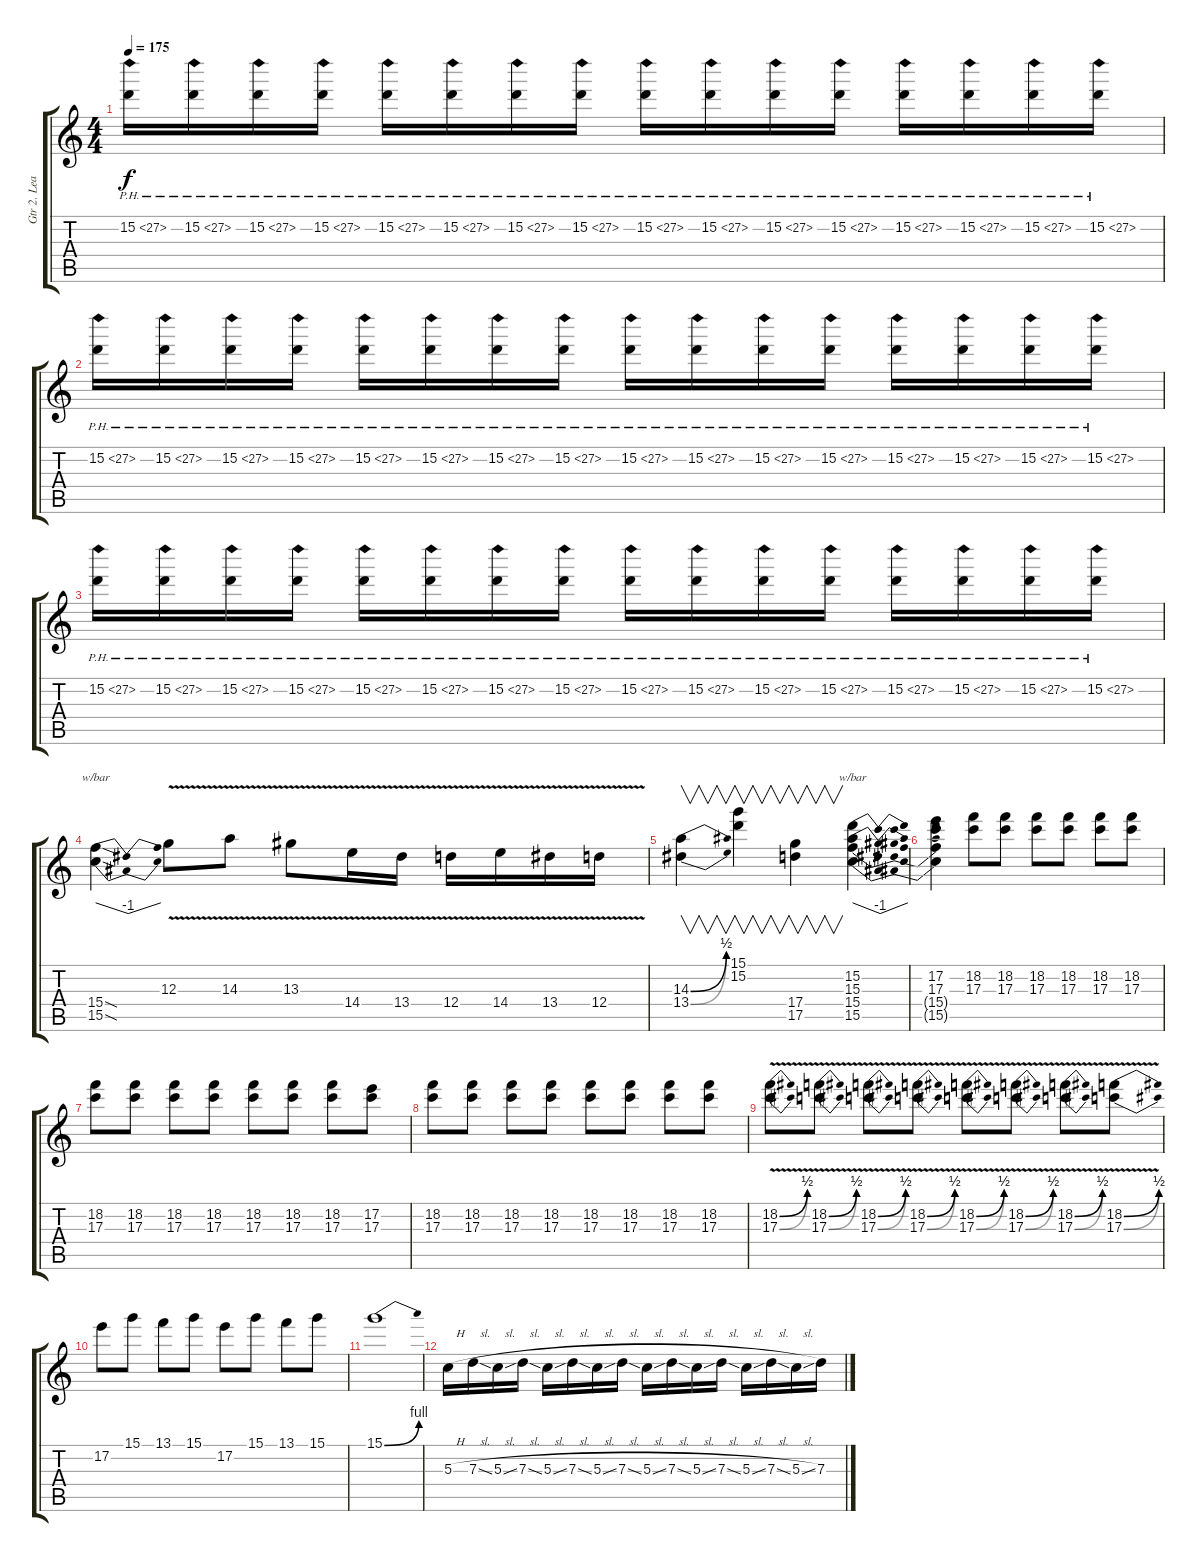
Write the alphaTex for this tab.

\track ("Gtr 2. Lead (Borna Kuèa)" "Gtr 2. Lea") {instrument distortionguitar}
\staff {score tabs}
\tuning (E4 B3 G3 D3 A2 E2) {hide}
\ts (4 4)
\tempo 175
\clef g2
\ks c
15.2{ph 12}.16{dy f} 15.2{ph 12}.16 15.2{ph 12}.16 15.2{ph 12}.16 15.2{ph 12}.16 15.2{ph 12}.16 15.2{ph 12}.16 15.2{ph 12}.16 15.2{ph 12}.16 15.2{ph 12}.16 15.2{ph 12}.16 15.2{ph 12}.16 15.2{ph 12}.16 15.2{ph 12}.16 15.2{ph 12}.16 15.2{ph 12}.16 |
15.2{ph 12}.16 15.2{ph 12}.16 15.2{ph 12}.16 15.2{ph 12}.16 15.2{ph 12}.16 15.2{ph 12}.16 15.2{ph 12}.16 15.2{ph 12}.16 15.2{ph 12}.16 15.2{ph 12}.16 15.2{ph 12}.16 15.2{ph 12}.16 15.2{ph 12}.16 15.2{ph 12}.16 15.2{ph 12}.16 15.2{ph 12}.16 |
15.2{ph 12}.16 15.2{ph 12}.16 15.2{ph 12}.16 15.2{ph 12}.16 15.2{ph 12}.16 15.2{ph 12}.16 15.2{ph 12}.16 15.2{ph 12}.16 15.2{ph 12}.16 15.2{ph 12}.16 15.2{ph 12}.16 15.2{ph 12}.16 15.2{ph 12}.16 15.2{ph 12}.16 15.2{ph 12}.16 15.2{ph 12}.16 |
(15.4{sod} 15.5{sod}).4{tbe (dip default 0 0 30 -4 60 0)} 12.3{v}.8 14.3{v}.8 13.3{v}.8 14.4{v}.16 13.4{v}.16 12.4{v}.16 14.4{v}.16 13.4{v}.16 12.4{v}.16 |
(14.3{be (bend 0 0 60 2)} 13.4{be (bend 0 0 60 2)}).4{v} (15.1 15.2).4{v} (17.4 17.5).4{v} (15.2 15.3 15.4 15.5).4{tbe (dip default 0 0 30 -4 60 0)} |
(17.2 17.3 15.4{t} 15.5{t}).4 (18.2 17.3).8 (18.2 17.3).8 (18.2 17.3).8 (18.2 17.3).8 (18.2 17.3).8 (18.2 17.3).8 |
(18.2 17.3).8 (18.2 17.3).8 (18.2 17.3).8 (18.2 17.3).8 (18.2 17.3).8 (18.2 17.3).8 (18.2 17.3).8 (17.2 17.3).8 |
(18.2 17.3).8 (18.2 17.3).8 (18.2 17.3).8 (18.2 17.3).8 (18.2 17.3).8 (18.2 17.3).8 (18.2 17.3).8 (18.2 17.3).8 |
(18.2{be (bend 0 0 60 2) v} 17.3{be (bend 0 0 60 2) v}).8 (18.2{be (bend 0 0 60 2) v} 17.3{be (bend 0 0 60 2) v}).8 (18.2{be (bend 0 0 60 2) v} 17.3{be (bend 0 0 60 2) v}).8 (18.2{be (bend 0 0 60 2) v} 17.3{be (bend 0 0 60 2) v}).8 (18.2{be (bend 0 0 60 2) v} 17.3{be (bend 0 0 60 2) v}).8 (18.2{be (bend 0 0 60 2) v} 17.3{be (bend 0 0 60 2) v}).8 (18.2{be (bend 0 0 60 2) v} 17.3{be (bend 0 0 60 2) v}).8 (18.2{be (bend 0 0 60 2) v} 17.3{be (bend 0 0 60 2) v}).8 |
17.2.8 15.1.8 13.1.8 15.1.8 17.2.8 15.1.8 13.1.8 15.1.8 |
15.1{be (bend 0 0 60 4)}.1 |
5.3{h}.16 7.3{sl}.16 5.3{sl}.16 7.3{sl}.16 5.3{sl}.16 7.3{sl}.16 5.3{sl}.16 7.3{sl}.16 5.3{sl}.16 7.3{sl}.16 5.3{sl}.16 7.3{sl}.16 5.3{sl}.16 7.3{sl}.16 5.3{sl}.16 7.3.16
